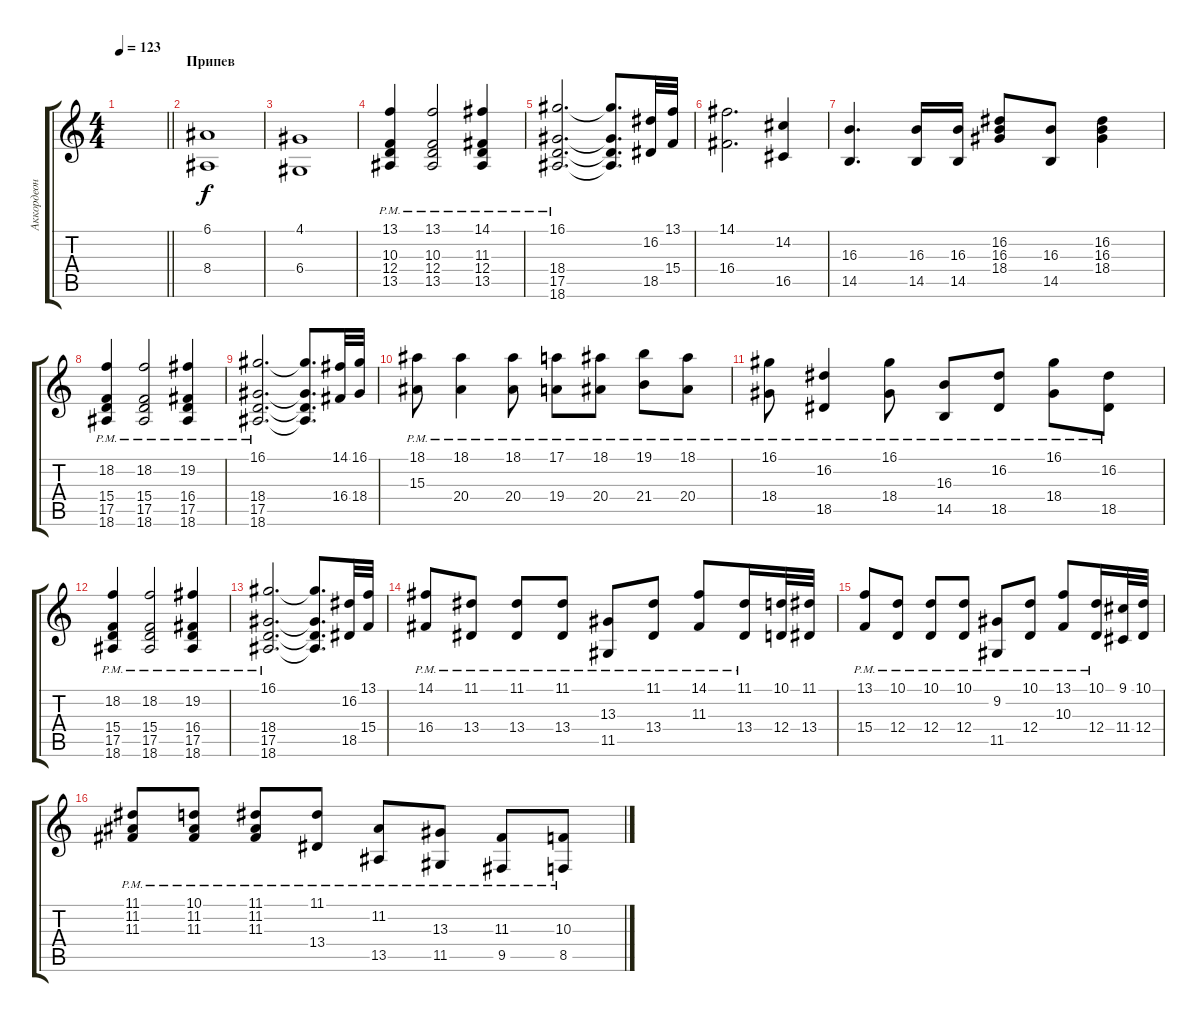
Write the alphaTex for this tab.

\track ("Аккордеон 1 (соло)" "Аккордеон ") {instrument accordion}
\staff {score tabs}
\tuning (E4 B3 G3 D3 A2 E2) {hide}
\ts (4 4)
\tempo 123
\clef g2
\barLineRight lightlight
\ks c
|
\section ("" "Припев")
(6.1 8.4).1 |
(4.1 6.4).1 |
(13.1{pm} 10.3{pm} 12.4{pm} 13.5{pm}).4 (13.1{pm} 10.3{pm} 12.4{pm} 13.5{pm}).2 (14.1{pm} 11.3{pm} 12.4{pm} 13.5{pm}).4 |
(16.1{pm} 18.4{pm} 17.5{pm} 18.6{pm}).2{d} (16.1{t} 18.4{t} 17.5{t} 18.6{t}).8{d} (16.2 18.5).32 (13.1 15.4).32 |
(14.1 16.4).2{d} (14.2 16.5).4 |
(16.3 14.5).4{d} (16.3 14.5).16 (16.3 14.5).16 (16.2 16.3 18.4).8 (16.3 14.5).8 (16.2 16.3 18.4).4 |
(18.2{pm} 15.4{pm} 17.5{pm} 18.6{pm}).4 (18.2{pm} 15.4{pm} 17.5{pm} 18.6{pm}).2 (19.2{pm} 16.4{pm} 17.5{pm} 18.6{pm}).4 |
(16.1{pm} 18.4{pm} 17.5{pm} 18.6{pm}).2{d} (16.1{t} 18.4{t} 17.5{t} 18.6{t}).8{d} (14.1 16.4).32 (16.1 18.4).32 |
(18.1{pm} 15.3{pm}).8 (18.1{pm} 20.4{pm}).4 (18.1{pm} 20.4{pm}).8 (17.1{pm} 19.4{pm}).8 (18.1{pm} 20.4{pm}).8 (19.1{pm} 21.4{pm}).8 (18.1{pm} 20.4{pm}).8 |
(16.1{pm} 18.4{pm}).8 (16.2{pm} 18.5{pm}).4 (16.1{pm} 18.4{pm}).8 (16.3{pm} 14.5{pm}).8 (16.2{pm} 18.5{pm}).8 (16.1{pm} 18.4{pm}).8 (16.2{pm} 18.5{pm}).8 |
(18.2{pm} 15.4{pm} 17.5{pm} 18.6{pm}).4 (18.2{pm} 15.4{pm} 17.5{pm} 18.6{pm}).2 (19.2{pm} 16.4{pm} 17.5{pm} 18.6{pm}).4 |
(16.1{pm} 18.4{pm} 17.5{pm} 18.6{pm}).2{d} (16.1{t} 18.4{t} 17.5{t} 18.6{t}).8{d} (16.2 18.5).32 (13.1 15.4).32 |
(14.1{pm} 16.4{pm}).8 (11.1{pm} 13.4{pm}).8 (11.1{pm} 13.4{pm}).8 (11.1{pm} 13.4{pm}).8 (13.3{pm} 11.5{pm}).8 (11.1{pm} 13.4{pm}).8 (14.1{pm} 11.3{pm}).8 (11.1{pm} 13.4{pm}).16 (10.1 12.4).32 (11.1 13.4).32 |
(13.1{pm} 15.4{pm}).8 (10.1{pm} 12.4{pm}).8 (10.1{pm} 12.4{pm}).8 (10.1{pm} 12.4{pm}).8 (9.2{pm} 11.5{pm}).8 (10.1{pm} 12.4{pm}).8 (13.1{pm} 10.3{pm}).8 (10.1{pm} 12.4{pm}).16 (9.1 11.4).32 (10.1 12.4).32 |
(11.1{pm} 11.2{pm} 11.3{pm}).8 (10.1{pm} 11.2{pm} 11.3{pm}).8 (11.1{pm} 11.2{pm} 11.3{pm}).8 (11.1{pm} 13.4{pm}).8 (11.2{pm} 13.5{pm}).8 (13.3{pm} 11.5{pm}).8 (11.3{pm} 9.5{pm}).8 (10.3{pm} 8.5{pm}).8
